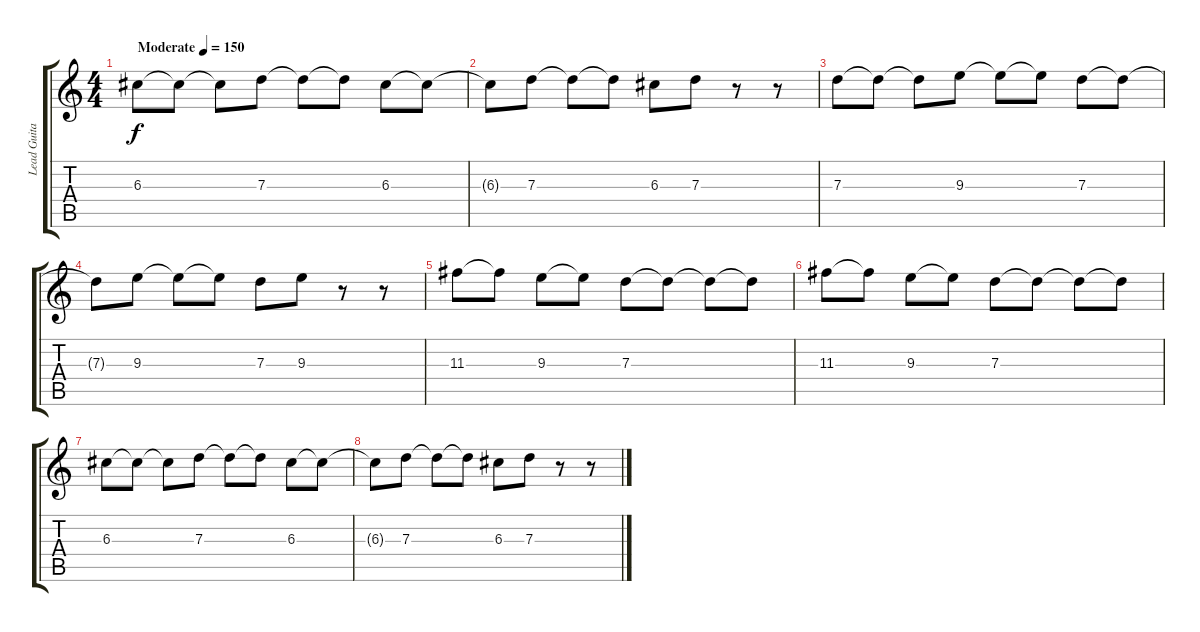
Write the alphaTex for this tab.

\track ("Lead Guitar" "Lead Guita") {instrument distortionguitar}
\staff {score tabs}
\tuning (E4 B3 G3 D3 A2 E2) {hide}
\ts (4 4)
\tempo (150 "Moderate")
\clef g2
\ks c
6.3.8{dy f instrument distortionguitar} 6.3{t}.8 6.3{t}.8 7.3.8 7.3{t}.8 7.3{t}.8 6.3.8 6.3{t}.8 |
6.3{t}.8 7.3.8 7.3{t}.8 7.3{t}.8 6.3.8 7.3.8 r.8 r.8 |
7.3.8 7.3{t}.8 7.3{t}.8 9.3.8 9.3{t}.8 9.3{t}.8 7.3.8 7.3{t}.8 |
7.3{t}.8 9.3.8 9.3{t}.8 9.3{t}.8 7.3.8 9.3.8 r.8 r.8 |
11.3.8 11.3{t}.8 9.3.8 9.3{t}.8 7.3.8 7.3{t}.8 7.3{t}.8 7.3{t}.8 |
11.3.8 11.3{t}.8 9.3.8 9.3{t}.8 7.3.8 7.3{t}.8 7.3{t}.8 7.3{t}.8 |
6.3.8 6.3{t}.8 6.3{t}.8 7.3.8 7.3{t}.8 7.3{t}.8 6.3.8 6.3{t}.8 |
6.3{t}.8 7.3.8 7.3{t}.8 7.3{t}.8 6.3.8 7.3.8 r.8 r.8
